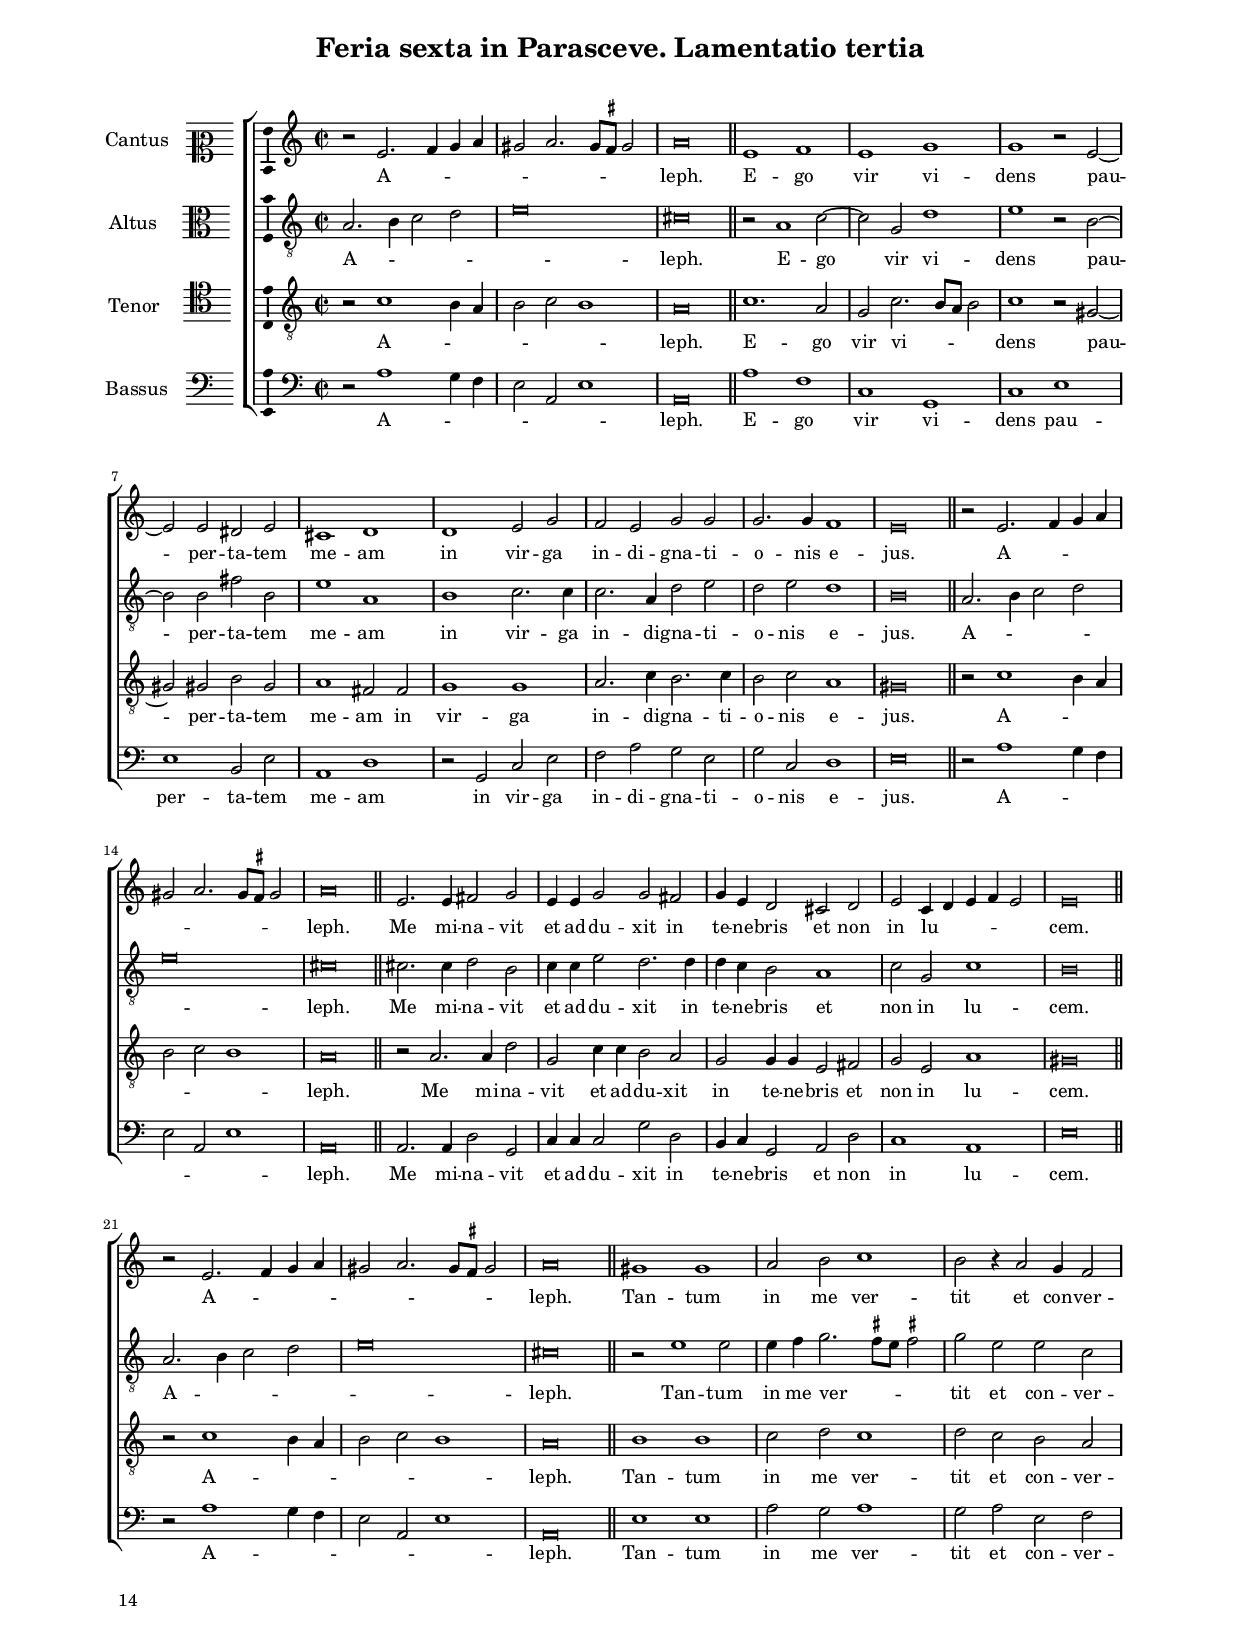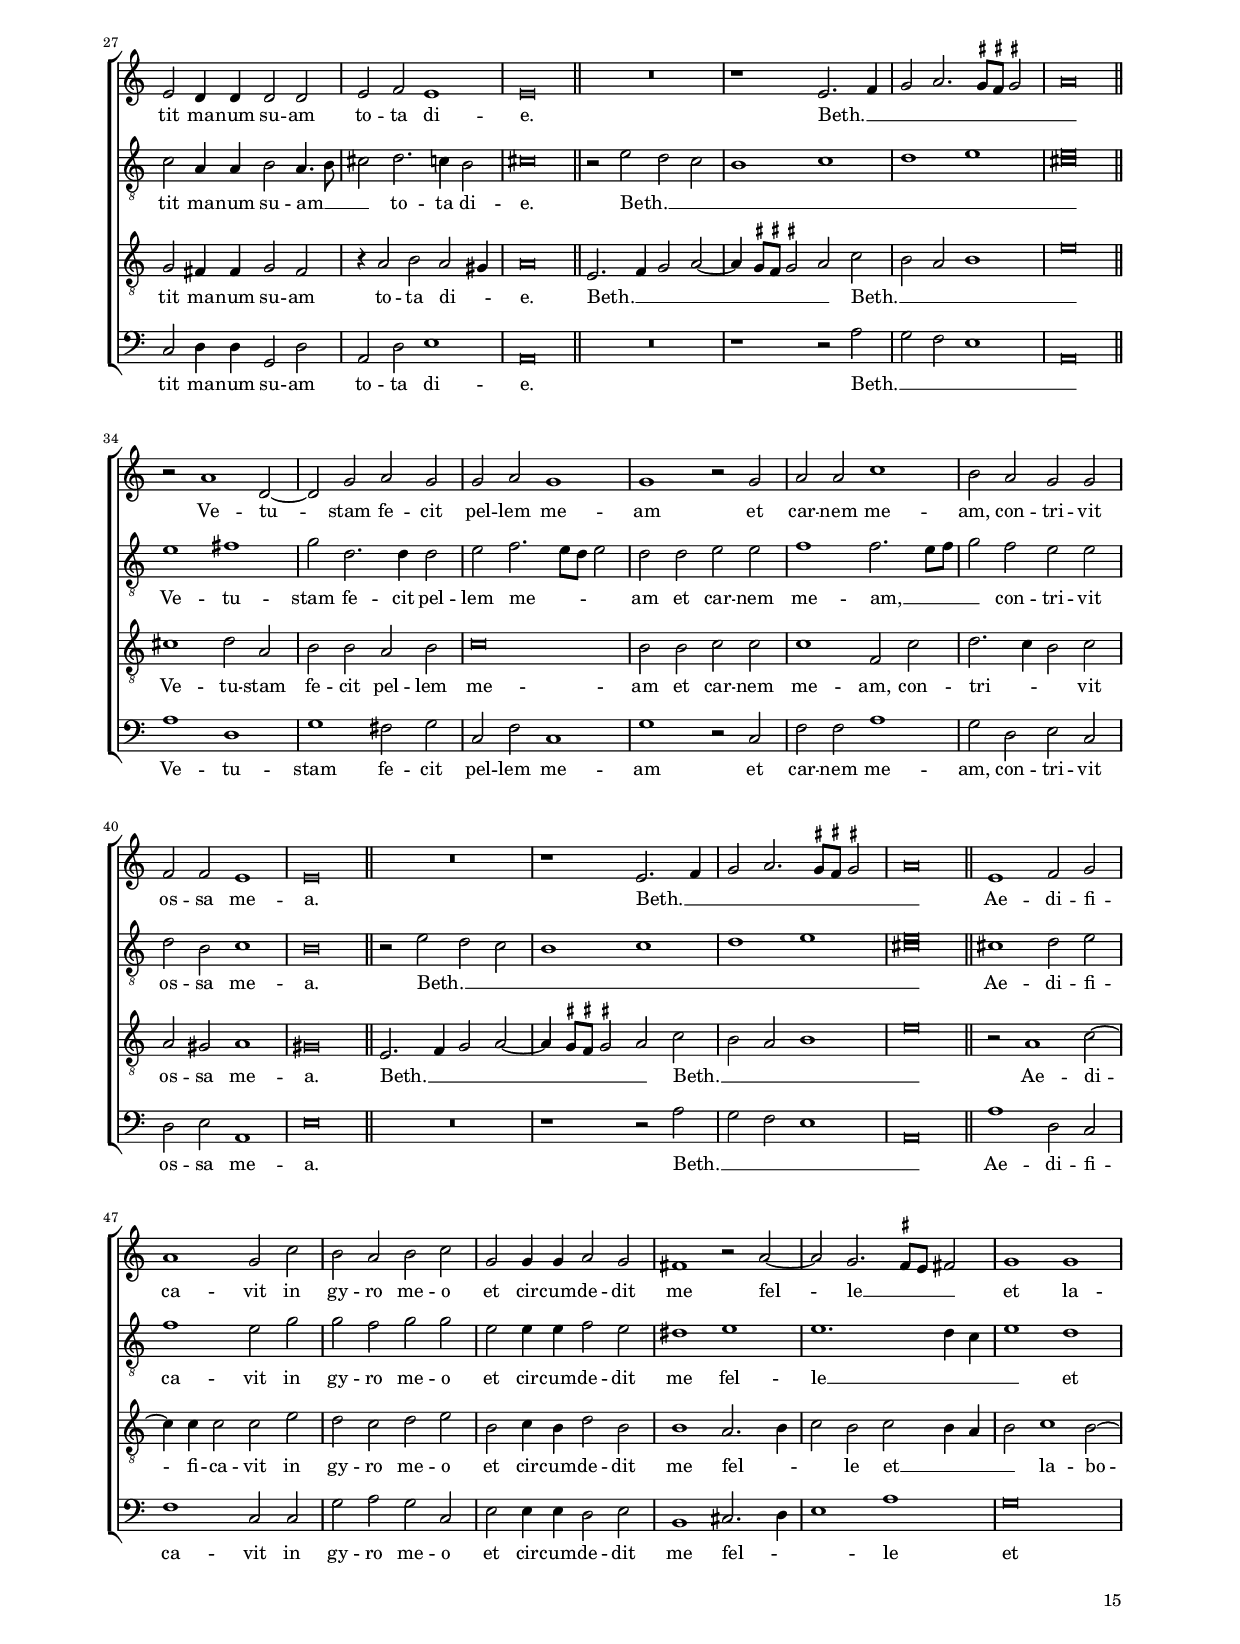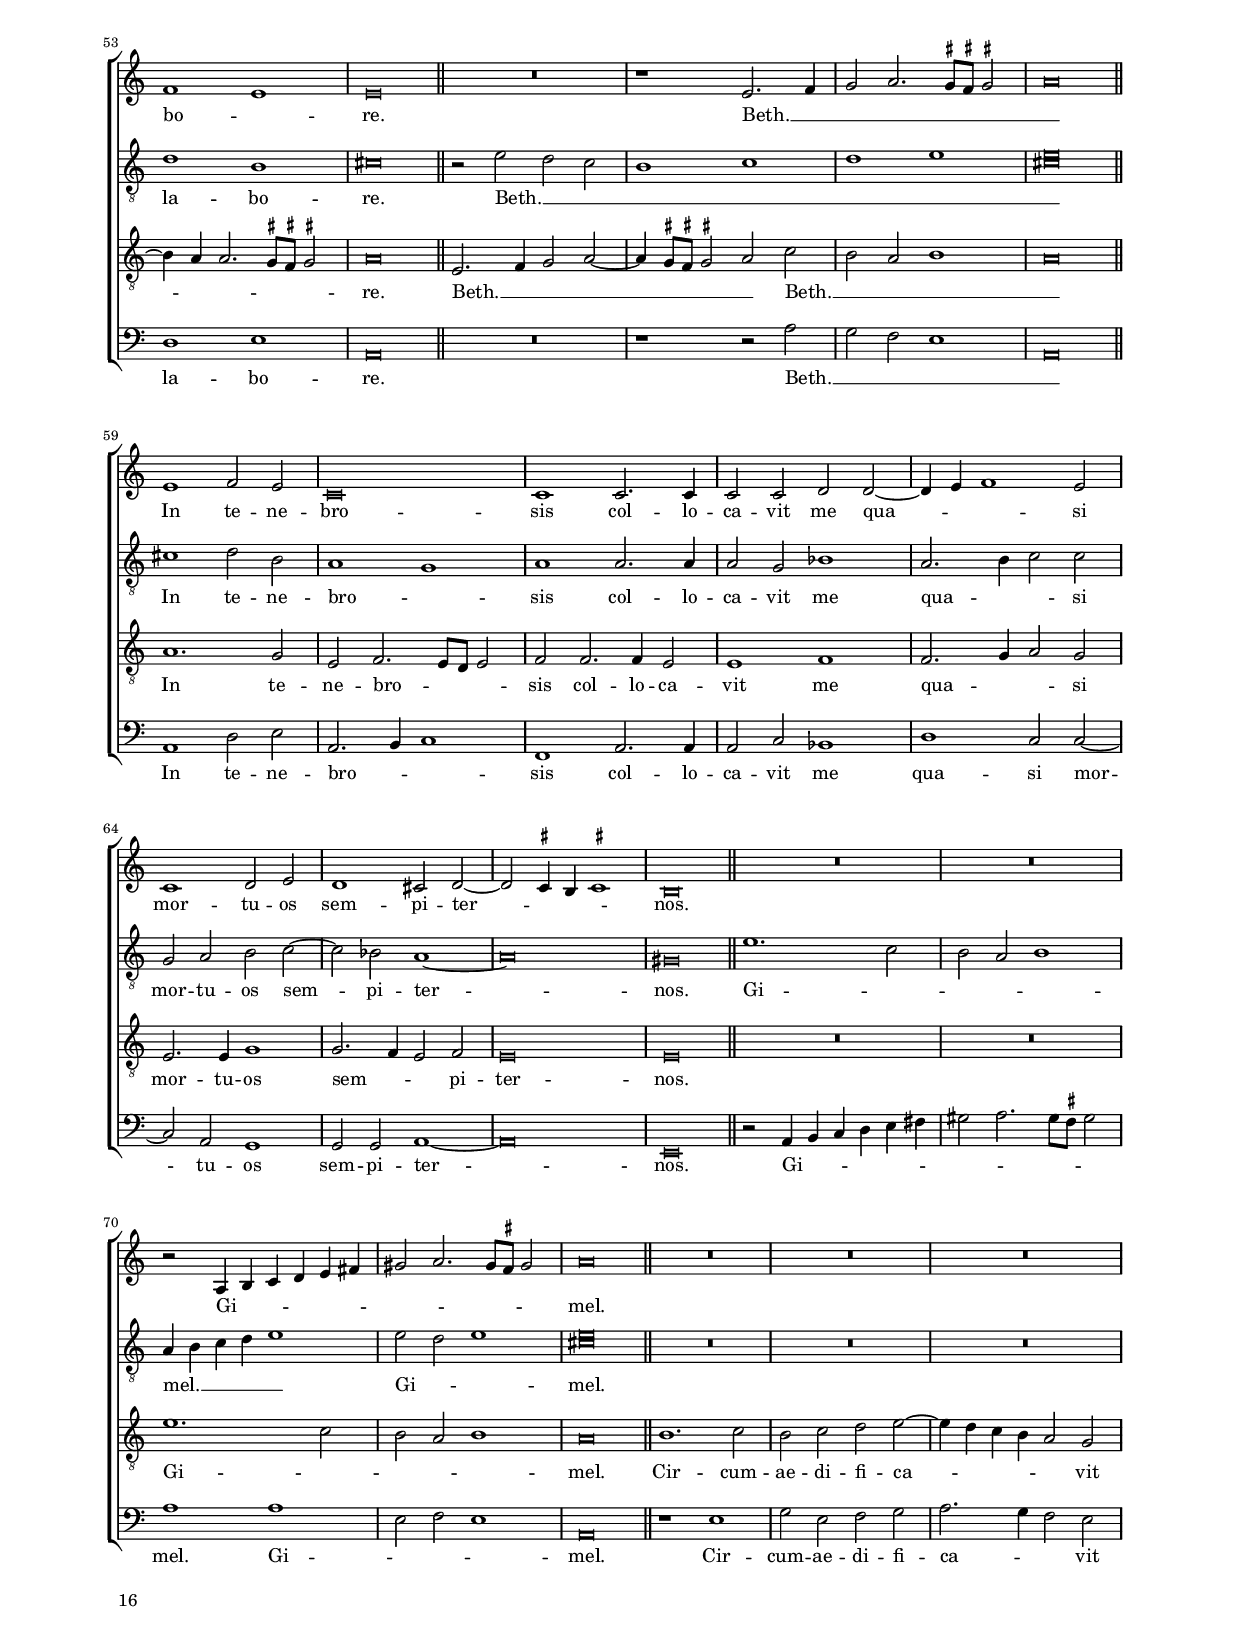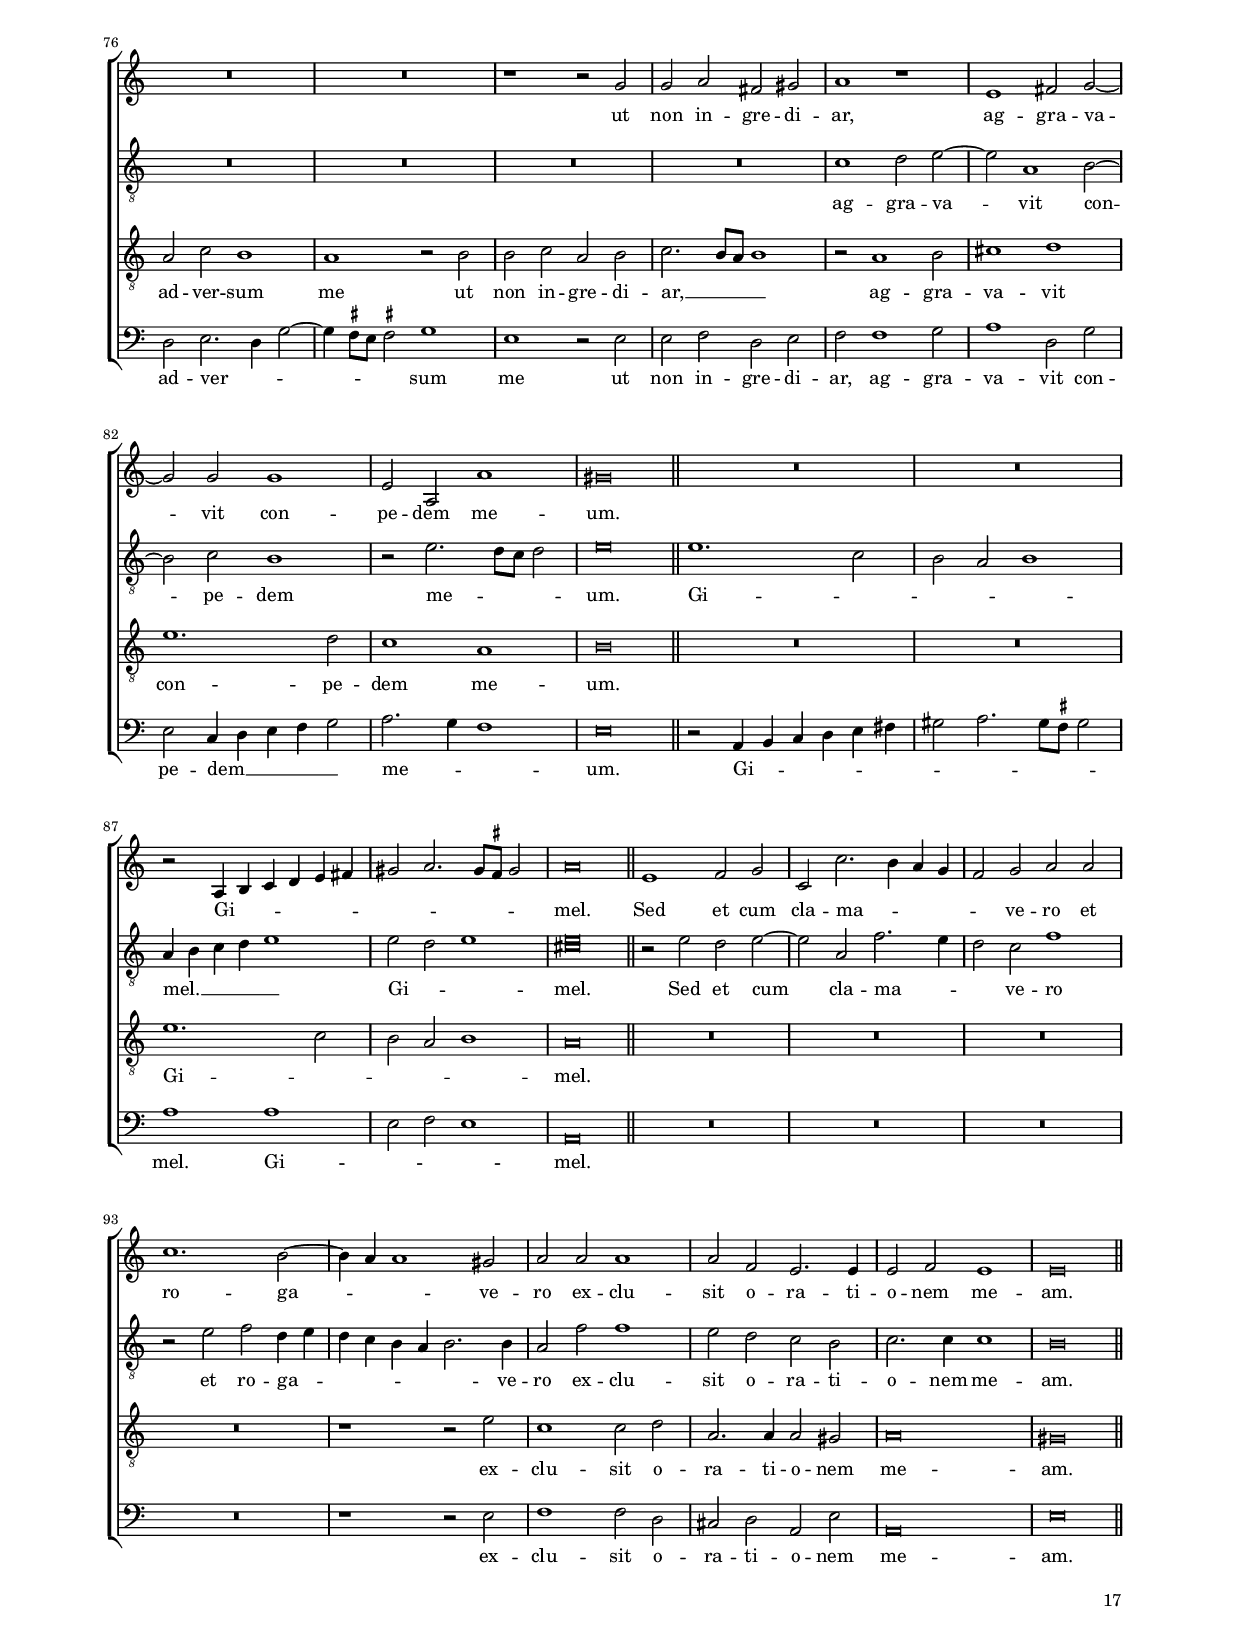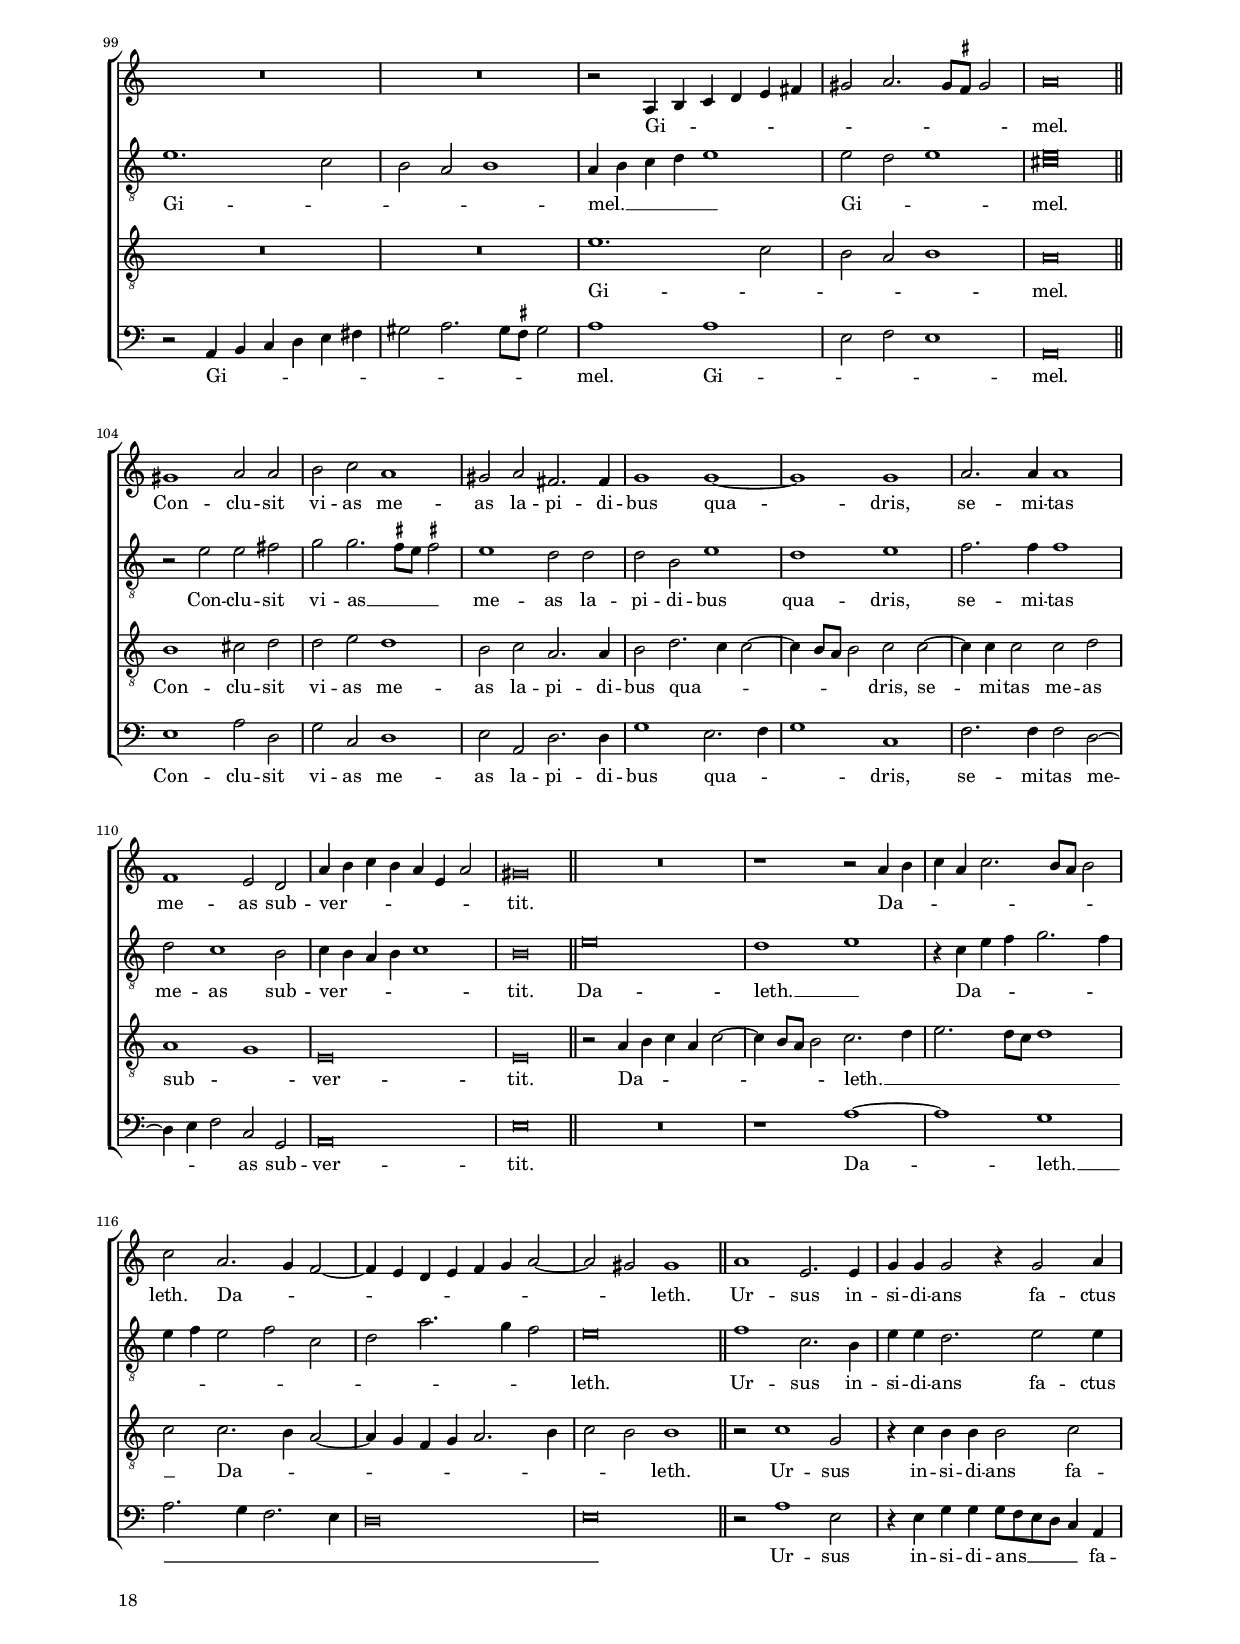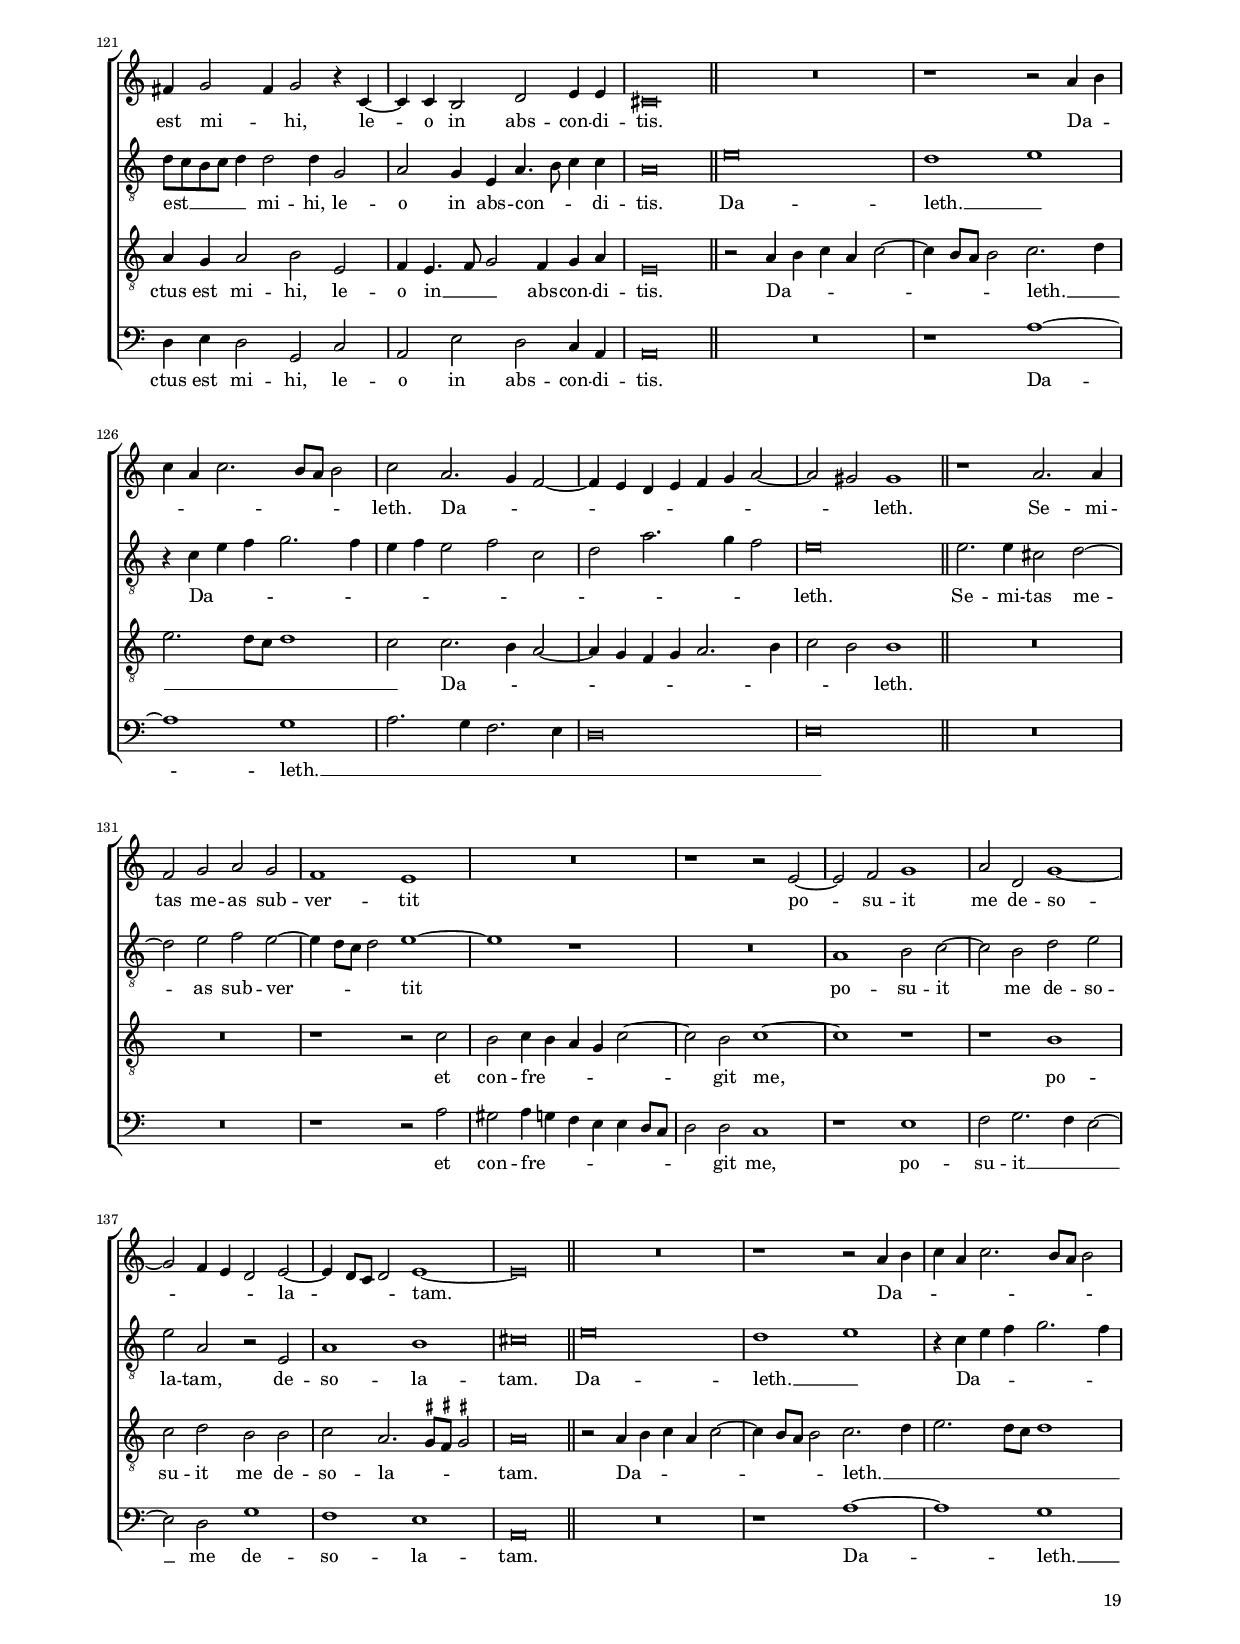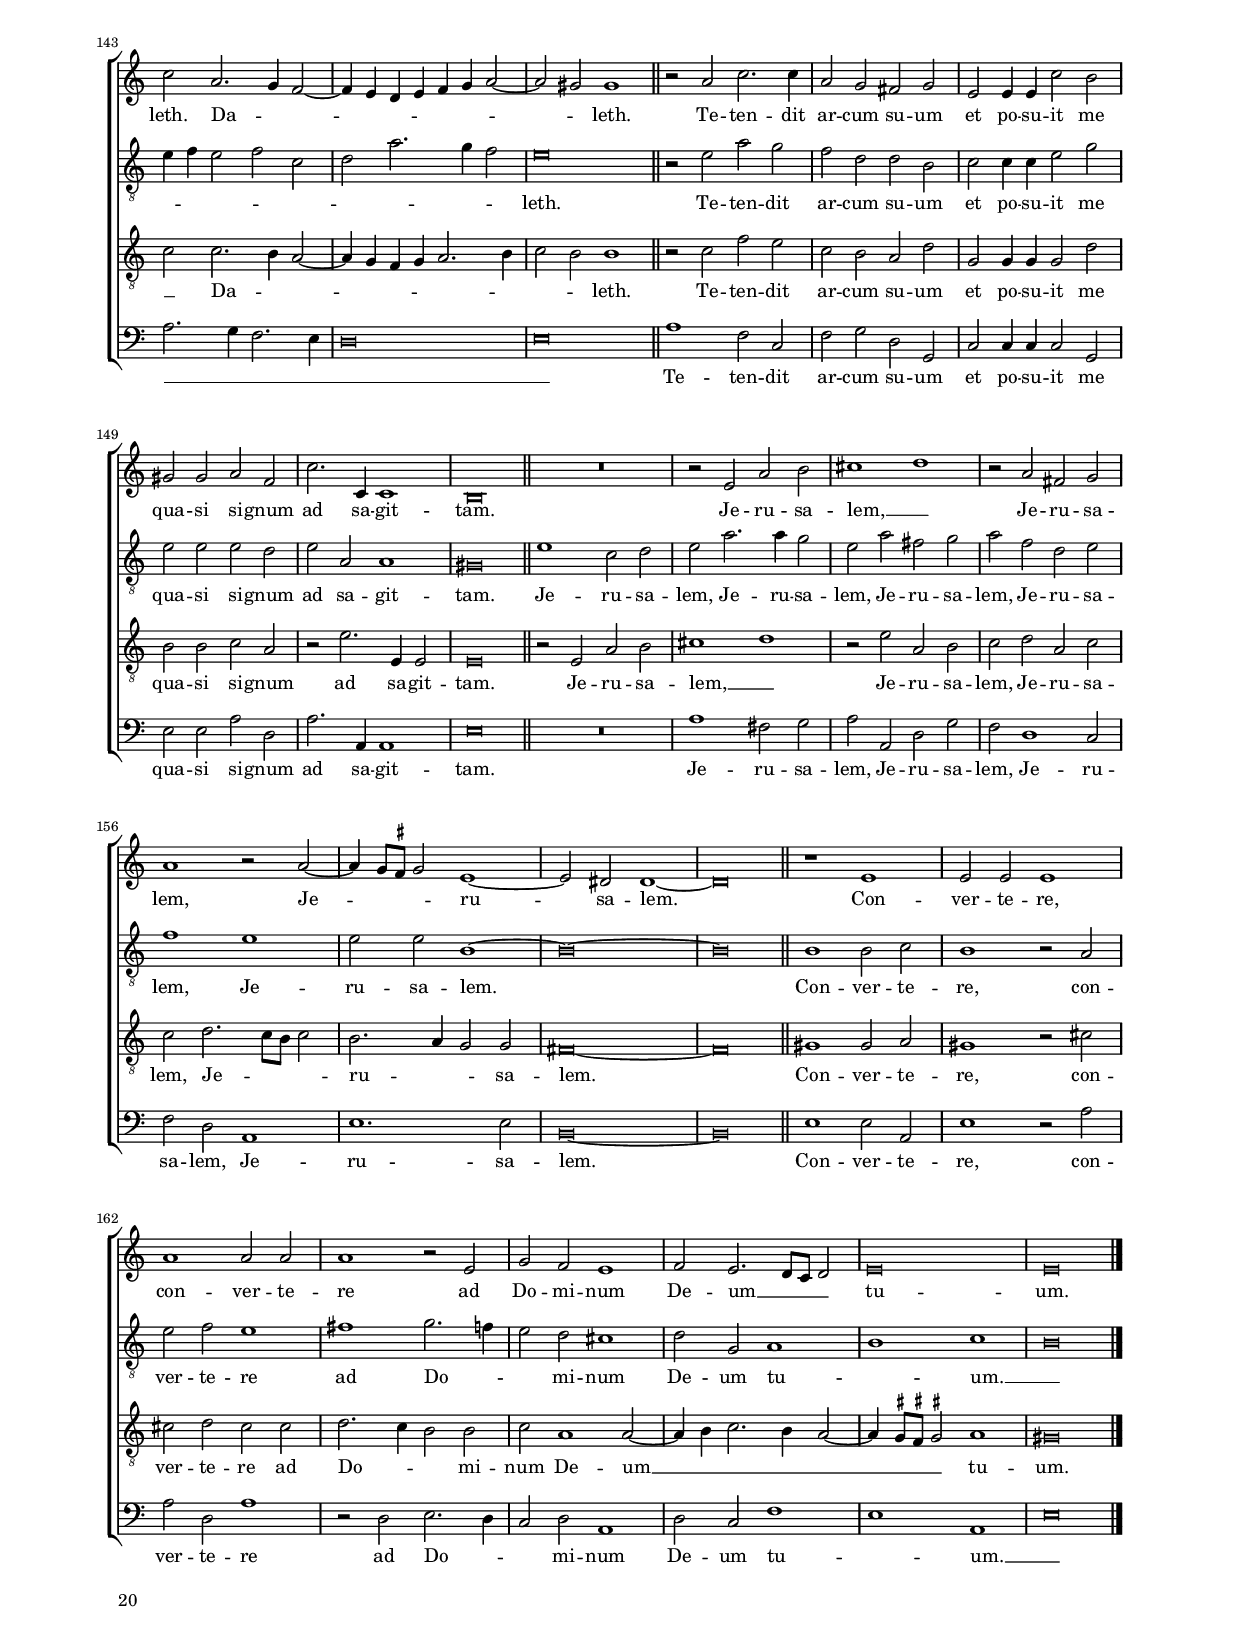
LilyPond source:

\header
{
  title=\markup { \column { "Feria sexta in Parasceve. Lamentatio tertia" \transparent "x" } }
  composer=""
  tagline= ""
}

\version "2.24.0"
\include "deutsch.ly"
#(set-global-staff-size 15)
% #(set-default-paper-size "letter")
#(ly:set-option 'point-and-click #f)

	
global = {
	\key c \major
	\time 2/2 \set Score.measureLength = #(ly:make-moment 2/1)
	}

	ficta = { \once \set suggestAccidentals = ##t }
	
	forget = #(define-music-function (music) (ly:music?) #{
		\accidentalStyle forget
		$music
		\accidentalStyle default
		#})
	

\paper
	{
	top-margin = 1.8 \cm
	bottom-margin = 1.2 \cm
	left-margin = 2 \cm
	right-margin = 2 \cm
	ragged-bottom = ##f
	ragged-last-bottom = ##t
	print-page-number = ##f
	score-system-spacing = #'((basic-distance . 17) (minimum-distance . 13) (padding . 5) (strechability . 150))
	system-system-spacing = #'((basic-distance . 17) (minimum-distance . 13) (padding . 5) (strechability . 150))
	oddFooterMarkup=\markup   \fill-line { "" \fromproperty #'page:page-number-string }
	evenFooterMarkup=\markup  \fill-line { \fromproperty #'page:page-number-string "" }
	last-bottom-spacing = #'((basic-distance . 11) (minimum-distance . 8) (padding . 4))
	scoreTitleMarkup = \markup { \fill-line  { \null \fontsize #3 \bold \fromproperty #'header:piece \fromproperty #'header:opus } }
	systems-per-page = 4
%	min-systems-per-page = 3
%	oddHeaderMarkup = \markup { \fill-line { \null \null \column \right-align { \fontsize #1 \fromproperty #'page:page-number-string \null } } }
%	evenHeaderMarkup = \markup { \column \right-align { \fontsize #1 \fromproperty #'page:page-number-string \null } }
	first-page-number = 14
	}


incipitcantus = \markup { \score {
	{
	\set Staff.instrumentName = \markup { \fontsize #1 "Cantus" }
	\key c \major
	\clef mezzosoprano
	s4 \bar ""
	}
	\layout  {
	raggedright = ##t
	indent = 1.6 \cm
	line-width = 2.4\cm
	\context { \Staff \remove Time_signature_engraver }
	\override Staff.Clef.Y-extent = #'(0 . 0)
	}} \hspace #1 }
	
      
incipitaltus = \markup { \score {
	{
	\set Staff.instrumentName = \markup { \fontsize #1 "Altus" }
	\key c \major
	\clef alto
	s4 \bar ""
	}
	\layout  {
	raggedright = ##t
	indent = 1.6 \cm
	line-width = 2.4\cm
	\context { \Staff \remove Time_signature_engraver }
	\override Staff.Clef.Y-extent = #'(0 . 0)
	}} \hspace #1 }


incipittenor = \markup { \score {
	{
	\set Staff.instrumentName = \markup { \fontsize #1 "Tenor" }
	\key c \major
	\clef tenor
	s4 \bar ""
	}
	\layout  {
	raggedright = ##t
	indent = 1.6 \cm
	line-width = 2.4\cm
	\context { \Staff \remove Time_signature_engraver }
	\override Staff.Clef.Y-extent = #'(0 . 0)
	}} \hspace #1 }


incipitbassus = \markup { \score {
	{
	\set Staff.instrumentName = \markup { \fontsize #1 "Bassus" }
	\key c \major
	\clef bass
	s4 \bar ""
	}
	\layout  {
	raggedright = ##t
	indent = 1.6 \cm
	line-width = 2.4\cm
	\context { \Staff \remove Time_signature_engraver }
	\override Staff.Clef.Y-extent = #'(0 . 0)
	}} \hspace #1 }


cantus =  \relative c''
	{
% Aleph
	r2 e,2. f4 g a
	gis2 a2. gis8 \ficta fis gis2
	a\breve | \bar "||"
% Ego vir videns
	e1 f
%5
	e1 g |
	g1 r2 e~
	e2 e dis e
	cis1 d
	d1 e2 g
%10
	f2 e g g |
	g2. g4 f1
	e\breve | \bar "||"
% Aleph
	r2 e2. f4 g a
	gis2 a2. gis8 \ficta fis gis2
%15
	a\breve | \bar "||"
% Me minavit et adduxit
	e2. e4 fis2 g
	e4 e g2 g fis
	g4 e d2 cis d
	e2 c4 d e f e2
%20
	e\breve | \bar "||"
% Aleph
	r2 e2. f4 g a
	gis2 a2. gis8 \ficta fis gis2
	a\breve | \bar "||"
% Tantum in me vertit
    gis1 gis
%25
    a2 h c1
	h2 r4 a2 g4 f2
	e2 d4 d d2 d
	e2 f e1
	e\breve | \bar "||"
%30
% Beth
	R\breve
	r1 e2. f4
	g2 a2. \ficta gis8 \ficta fis \ficta gis!2
    a\breve | \bar "||" \break
% Vetustam fecit pellem meam
    r2 a1 d,2~
%35
	d2 g a g |
	g2 a g1
	g1 r2 g
	a2 a c1
	h2 a g g
%40
	f2 f e1 |
	e\breve | \bar "||"
% Beth
	R\breve
	r1 e2. f4
	g2 a2. \ficta gis8 \ficta fis \ficta gis!2
%45
	a\breve | \bar "||"
% Aedificavit in gyro meo
	e1 f2 g
	a1 g2 c
	h2 a h c
	g2 g4 g a2 g
%50
	fis1 r2 a~ |
	a2 g2. \ficta fis8 e fis!2
	g1 g
	f1 e
	e\breve | \bar "||"
%55
% Beth.
    R\breve
	r1 e2. f4
	g2 a2. \ficta gis8 \ficta fis \ficta gis!2
	a\breve | \bar "||"
% In tenebrosis collocavit
	e1 f2 e
%60
	c\breve |
	c1 c2. c4
	c2 c d d~
	d4 e f1 e2
	c1 d2 e
%65
	d1 cis2 d~ |
	d2 \ficta cis4 h \ficta cis!1
	h\breve | \bar "||"
% Gimel
	R\breve
	R\breve
%70
	r2 a4 h c d e fis |
	gis2 a2. gis8 \ficta fis gis2
	a\breve | \bar "||"
% Circumaedificavit
	R\breve
	R\breve
%75
	R\breve |
	R\breve
	R\breve
	r1 r2 g
	g2 a fis gis
%80
	a1 r |
	e1 fis2 g~
	g2 g g1
	e2 a, a'1
	gis\breve | \bar "||"
%85
% Gimel
	R\breve
	R\breve
	r2 a,4 h c d e fis
	gis2 a2. gis8 \ficta fis gis2
	a\breve | \bar "||"
%90
% Sed et cum clamavero
	e1 f2 g
	c,2 c'2. h4 a g |
	f2 g a a
	c1. h2~
	h4 a a1 gis2
%95
	a2 a a1
	a2 f e2. e4 |
	e2 f e1
	e\breve | \bar "||" \break
% Gimel
    R\breve
%100
	R\breve |
	r2 a,4 h c d e fis
	gis2 a2. gis8 \ficta fis gis2
	a\breve | \bar "||" \break
% Conclusit vias meas
    gis1 a2 a
%105
	h2 c a1 |
	gis2 a fis2. fis4
	g1 g~
	g1 g
	a2. a4 a1
%110
	f1 e2 d |
	a'4 h c h a e a2
	gis\breve | \bar "||"
% Daleth
	R\breve
	r1 r2 a4 h
%115
	c4 a c2. h8 a h2 |
	c2 a2. g4 f2~
	f4 e d e f g a2~
	a2 gis gis1 | \bar "||"
% Ursus insidians
	a1 e2. e4
%120
	g4 g g2 r4 g2 a4 |
	fis4 g2 fis4 g2 r4 c,~
	c4 c h2 d e4 e
	cis\breve | \bar "||"
% Daleth
	R\breve
%125
	r1 r2 a'4 h |
	c4 a c2. h8 a h2
	c2 a2. g4 f2~
	f4 e d e f g a2~
	a2 gis gis1 | \bar "||"
%130
% Semitas meas subvertit
	r1 a2. a4
	f2 g a g
	f1 e
	R\breve
	r1 r2 e~
%135
	e2 f g1 |
	a2 d, g1~
	g2 f4 e d2 e~
	e4 d8 c d2 e1~
	e\breve | \bar "||"
%140
% Daleth
	R\breve
	r1 r2 a4 h
	c4 a c2. h8 a h2
	c2 a2. g4 f2~
	f4 e d e f g a2~
%145
	a2 gis gis1 | \bar "||"
% Tetendit arcum suum
	r2 a c2. c4
	a2 g fis g
	e2 e4 e c'2 h
	gis2 gis a f
%150
	c'2. c,4 c1 |
	h\breve | \bar "||"
% Jerusalem, Jerusalem
	R\breve
	r2 e a h
	cis1 d
%155
	r2 a fis g |
	a1 r2 a~
	a4 g8 \ficta fis g2 e1~
	e2 dis dis1~
	dis\breve | \bar "||"
%160
% Convertere
	r1 e |
	e2 e e1 |
	a1 a2 a
	a1 r2 e
	g2 f e1
%165
	f2 e2. d8 c d2
	e\breve |
	e\breve | \bar "|."
	}


altus =  \relative c'
	{
% Aleph
	a2. h4 c2 d
	e\breve
	cis\breve |
% Ego vir videns
	r2 a1 c2~
%5
	c2 g d'1 |
	e1 r2 h~
	h2 h fis' h,
	e1 a,
	h1 c2. c4
%10
	c2. a4 d2 e |
	d2 e d1
	h\breve |
% Aleph
	a2. h4 c2 d
	e\breve
%15
	cis\breve |
% Me minavit et adduxit
	cis2. cis4 d2 h
	c4 c e2 d2. d4
	d4 c h2 a1
	c2 g c1
%20
	h\breve |
% Aleph
	a2. h4 c2 d
	e\breve
	cis\breve |
% Tantum in me vertit
    r2 e1 e2
%25
	e4 f g2. \ficta fis8 e \ficta fis!2 |
	g2 e e c
	c2 a4 a h2 a4. h8
	cis2 d2. c4 h2
	cis\breve |
%30
% Beth
	r2 e d c
	h1 c
	d1 e
	<< e\breve cis\breve >> |
% Vetusam fecit pellem meam
	e1 fis
%35
	g2 d2. d4 d2 |
	e2 f2. e8 d e2
	d2 d e e
	f1 f2. e8 f
	g2 f e e
%40
	d2 h c1 |
	h\breve |
% Beth
	r2 e d c
	h1 c
	d1 e
%45
	<< e\breve cis\breve >> |
% Aedificavit in gyro meo
	cis1 d2 e
	f1 e2 g
	g2 f g g
	e2 e4 e f2 e
%50
	dis1 e |
	e1. d4 c
	e1 d
	d1 h
	cis\breve |
%55
% Beth
	r2 e d c
	h1 c
	d1 e
	<< e\breve cis\breve >> |
% In tenebrosis
	cis1 d2 h
%60
	a1 g |
	a1 a2. a4
	a2 g b1
	a2. h4 c2 c
	g2 a h c~
%65
	c2 b a1~ |
	a\breve
	gis\breve |
% Gimel
	e'1. c2
	h2 a h1
%70
	a4 h c d e1 |
	e2 d e1
	<< e\breve cis\breve >> |
% Circumaedificavit
	R\breve
	R\breve
%75
	R\breve |
	R\breve
	R\breve
	R\breve
	R\breve
%80
	c1 d2 e~ |
	e2 a,1 h2~
	h2 c h1
	r2 e2. d8 c d2
	e\breve |
%85
% Gimel
	e1. c2
	h2 a h1
	a4 h c d e1
	e2 d e1
	<< e\breve cis\breve >> |
%90
% Sed et cum clamavero
	r2 e d2 e~
	e2 a, f'2. e4
	d2 c f1 
	r2 e f d4 e
	d4 c h a h2. h4
%95
	a2 f' f1 |
	e2 d c h
	c2. c4 c1
	h\breve |
% Gimel
	e1. c2
%100
	h2 a h1 |
	a4 h c d e1
	e2 d e1
	<< e\breve cis\breve >> |
% Conclusit vias meas
	r2 e e fis
%105
	g2 g2. \ficta fis8 e \ficta fis!2 |
	e1 d2 d
	d2 h e1
	d1 e
	f2. f4 f1
%110
	d2 c1 h2 |
	c4 h a h c1
	h\breve |
% Daleth
	e\breve
	d1 e
%115
	r4 c e f g2. f4 |
	e4 f e2 f c
	d2 a'2. g4 f2
	e\breve |
% Ursus insidians
	f1 c2. h4
%120
	e4 e d2. e2 e4 |
	d8 c h c d4 d2 d4 g,2
	a2 g4 e a4. h8 c4 c
	a\breve |
% Daleth
	e'\breve
%125
	d1 e |
	r4 c e f g2. f4
	e4 f e2 f c
	d2 a'2. g4 f2
	e\breve |
%130
	e2. e4 cis2 d~ |
	d2 e f e~
	e4 d8 c d2 e1~
	e1 r
	R\breve
%135
	a,1 h2 c~ |
	c2 h d e
	e2 a, r e
	a1 h
	cis\breve |
%140
% Daleth
	e\breve
	d1 e
	r4 c e f g2. f4
	e4 f e2 f c
	d2 a'2. g4 f2
%145
	e\breve |
% Tetendit arcum suum
	r2 e a g
	f2 d d h
	c2 c4 c e2 g
	e2 e e d
%150
	e2 a, a1 |
	gis\breve |
% Jerusalem, Jerusalem
	e'1 c2 d
	e2 a2. a4 g2
	e2 a fis g
%155
	a2 f d e |
	f1 e
	e2 e h1~
	h\breve~
	h\breve |
%160
% Convertere
	h1 h2 c
	h1 r2 a |
	e'2 f e1
	fis1 g2. f4
	e2 d cis1
%165
	d2 g, a1
	h1 c |
	h\breve |
	}


tenor =  \relative c'
	{
% Aleph.
	r2 c1 h4 a
	h2 c h1
	a\breve |
% Ego vir videns
	c1. a2
%5
	g2 c2. h8 a h2 |
	c1 r2 gis~
	gis2 gis h gis
	a1 fis2 fis
	g1 g
%10
	a2. c4 h2. c4 |
	h2 c a1
	gis\breve |
% Aleph
	r2 c1 h4 a
	h2 c h1
%15
	a\breve |
% Me minavit et adduxit
	r2 a2. a4 d2
	g,2 c4 c h2 a
	g2 g4 g e2 fis
	g2 e a1
%20
	gis\breve |
% Aleph
	r2 c1 h4 a
	h2 c h1
	a\breve |
% Tantum in me vertit
	h1 h
%25
	c2 d c1 |
	d2 c h a
	g2 fis4 fis g2 fis
	r4 a2 h a gis4
	a\breve |
%30
% Beth
	e2. f4 g2 a~ |
	a4 \ficta gis8 \ficta fis \ficta gis!2 a c
	h2 a h1
	e\breve |
% Vetustam fecit pellem
	cis1 d2 a
%35
	h2 h a h |
	c\breve
	h2 h c c
	c1 f,2 c'
	d2. c4 h2 c
%40
	a2 gis a1 |
	gis\breve |
% Beth
	e2. f4 g2 a~
	a4 \ficta gis8 \ficta fis \ficta gis!2 a c
	h2 a h1
%45
	e\breve |
% Aedificavit in gyro meo
	r2 a,1 c2~
	c4 c c2 c e
	d2 c d e
	h2 c4 h d2 h
%50
	h1 a2. h4 |
	c2 h c h4 a
	h2 c1 h2~
	h4 a a2. \ficta gis8 \ficta fis \ficta gis!2
	a\breve |
%55
% Beth
	e2. f4 g2 a~
	a4 \ficta gis8 \ficta fis \ficta gis!2 a2 c
	h2 a h1
	a\breve |
% In tenebrosis
	a1. g2
%60
	e2 f2. e8 d e2 |
	f2 f2. f4 e2
	e1 f
	f2. g4 a2 g
	e2. e4 g1
%65
	g2. f4 e2 f |
	e\breve
	e\breve |
% Gimel
	R\breve
	R\breve
%70
	e'1. c2 |
	h2 a h1
	a\breve |
% Circumaedificavit
	h1. c2
	h2 c d e~
%75
	e4 d c h a2 g |
	a2 c h1
	a1 r2 h
	h2 c a h
	c2. h8 a h1
%80
	r2 a1 h2 |
	cis1 d
	e1. d2
	c1 a
	h\breve |
%85
% Gimel
	R\breve
	R\breve
	e1. c2
	h2 a h1
	a\breve |
%90
% Sed et cum clamavero
	R\breve
	R\breve
	R\breve
	R\breve
	r1 r2 e'
%95
	c1 c2 d |
	a2. a4 a2 gis
	a\breve
	gis\breve |
% Gimel
	R\breve
%100
	R\breve |
	e'1. c2
	h2 a h1
	a\breve |
% Conclusit vias meas
	h1 cis2 d
%105
	d2 e d1 |
	h2 c a2. a4
	h2 d2. c4 c2~
	c4 h8 a h2 c c~
	c4 c c2 c d
%110
	a1 g |
	e\breve
	e\breve |
% Daleth
	r2 a4 h c a c2~
	c4 h8 a h2 c2. d4
%115
	e2. d8 c d1 |
	c2 c2. h4 a2~
	a4 g f g a2. h4
	c2 h h1 |
% Ursus insidians
	r2 c1 g2
%120
	r4 c h h h2 c |
	a4 g a2 h e,
	f4 e4. f8 g2 f4 g a
	e\breve |
% Daleth
	r2 a4 h c a c2~
%125
	c4 h8 a h2 c2. d4 |
	e2. d8 c d1
	c2 c2. h4 a2~
	a4 g f g a2. h4
	c2 h h1 |
%130
% Semitas meas subvertit
	R\breve
	R\breve
	r1 r2 c
	h2 c4 h a g c2~
	c2 h c1~
%135
	c1 r |
	r1 h
	c2 d h h
	c2 a2. \ficta gis8 \ficta fis \ficta gis!2
	a\breve |
%140
% Daleth
	r2 a4 h c a c2~ |
	c4 h8 a h2 c2. d4
	e2. d8 c d1
	c2 c2. h4 a2~
	a4 g f g a2. h4	
%145
	c2 h h1 |
% Tetendit arcum suum
	r2 c f e
	c2 h a d
	g,2 g4 g g2 d'
	h2 h c a
%150
	r2 e'2. e,4 e2 |
	e\breve |
% Jerusalem, Jerusalem
	r2 e a h
	cis1 d
	r2 e a, h
%155
	c2 d a c |
	c2 d2. c8 h c2
	h2. a4 g2 g
	fis\breve~
	fis\breve |
%160
% Convertere
	gis1 gis2 a |    |
	gis1 r2 cis |
	cis2 d cis cis
	d2. c4 h2 h
	c2 a1 a2~
%165
	a4 h c2. h4 a2~ |
	a4 \ficta gis8 \ficta fis \ficta gis!2 a1 |
	gis\breve |
	}


bassus  =  \relative c
	{
% Aleph
	r2 a'1 g4 f
	e2 a, e'1
	a,\breve ||
% Ego vir videns
	a'1 f
%5
	c1 g |
	c1 e
	e1 h2 e
	a,1 d
	r2 g, c e
%10
	f2 a g e |
	g2 c, d1
	e\breve |
% Aleph
	r2 a1 g4 f
	e2 a, e'1
%15
	a,\breve |
% Me minavit et adduxit
	a2. a4 d2 g,
	c4 c c2 g' d
	h4 c g2 a d
	c1 a
%20
	e'\breve | \break
% Aleph.
	r2 a1 g4 f
	e2 a, e'1
	a,\breve |
% Tantum in me vertit
	e'1 e
%25
	a2 g a1 |
	g2 a e f
	c2 d4 d g,2 d'
	a2 d e1
	a,\breve |
%30
% Beth
	R\breve
	r1 r2 a'
	g2 f e1
	a,\breve |
% Vetustam fecit pellem meam
	a'1 d,
%35
	g1 fis2 g |
	c,2 f c1
	g'1 r2 c,
	f2 f a1
	g2 d e c
%40
	d2 e a,1 | 
	e'\breve |
% Beth
	R\breve
	r1 r2 a
	g2 f e1
%45
	a,\breve |
% Aedificavit in gyro meo
	a'1 d,2 c
	f1 c2 c
	g'2 a g c,
	e2 e4 e d2 e
%50
	h1 cis2. d4 |
	e1 a
	g\breve
	d1 e
	a,\breve |
%55
% Beth
	R\breve
	r1 r2 a'
	g2 f e1
	a,\breve | \break
% In tenebrosis
	a1 d2 e
%60
	a,2. h4 c1 |
	f,1 a2. a4
	a2 c b1
	d1 c2 c~
	c2 a g1
%65
	g2 g a1~ |
	a\breve
	e\breve |
% Gimel
	r2 a4 h c d e fis
	gis2 a2. gis8 \ficta fis gis2
%70
	a1 a |
	e2 f e1
	a,\breve |
% Circumaedificavit
	r1 e'
	g2 e f g
%75
	a2. g4 f2 e |
	d2 e2. d4 g2~
	g4 \ficta fis8 e \ficta fis!2 g1
	e1 r2 e
	e2 f d e
%80
	f2 f1 g2 |
	a1 d,2 g
	e2 c4 d e f g2
	a2. g4 f1
	e\breve |
%85
% Gimel
	r2 a,4 h c d e fis 
	gis2 a2. gis8 \ficta fis gis2
	a1 a
	e2 f e1
	a,\breve |
%90
	R\breve
	R\breve
	R\breve
	R\breve
	r1 r2 e'
%95
	f1 f2 d |
	cis2 d a e'
	a,\breve
	e'\breve |
% Gimel
	r2 a,4 h c d e fis
%100
	gis2 a2. gis8 \ficta fis gis2 |
	a1 a
	e2 f e1
	a,\breve |
% Conclusit vias meas
	e'1 a2 d,
%105
	g2 c, d1 |
	e2 a, d2. d4
	g1 e2. f4
	g1 c,
	f2. f4 f2 d~
%110
	d4 e f2 c g |
	a\breve
	e'\breve |
% Daleth
	R\breve
	r1 a~
%115
	a1 g |
	a2. g4 f2. e4
	d\breve
	e\breve |
% Ursus insidians
	r2 a1 e2
%120
	r4 e g g g8 f e d c4 a |
	d4 e d2 g, c
	a2 e' d c4 a
	a\breve |
% Daleth
	R\breve
%125
	r1 a'~ |
	a1 g
	a2. g4 f2. e4
	d\breve
	e\breve |
%130
% Semitas meas subvertit
	R\breve
	R\breve
	r1 r2 a
	gis2 a4 g f4 e e d8 c
	d2 d c1
%135
	r1 e |
	f2 g2. f4 e2~
	e2 d2 g1
	f1 e
	a,\breve |
%140
% Daleth
	R\breve
	r1 a'~
	a1 g
	a2. g4 f2. e4
	d\breve
%145
	e\breve |
% Tetendit arcum suum
	a1 f2 c
	f2 g d g,
	c2 c4 c c2 g
	e'2 e a d,
%150
	a'2. a,4 a1 |
	e'\breve |
% Jerusalem, Jerusalem
	R\breve
	a1 fis2 g
	a2 a, d g
%155
	f2 d1 c2 |
	f2 d a1
	e'1. e2
	h\breve~
	h\breve |
%160
% Convertere
	e1 e2 a,
	e'1 r2 a |
	a2 d, a'1
	r2 d, e2. d4
	c2 d a1
%165
	d2 c f1 |
	e1 a, |
	e'\breve |
	}

	
lyricscantus = \lyricmode {
    A -- _ _ _ _ _ _ _ _ leph.
    E -- go vir vi -- dens pau -- per -- ta -- tem me -- am in vir -- ga in -- di -- gna -- ti -- o -- nis e -- jus.    
    A -- _ _ _ _ _ _ _ _ leph.
    Me mi -- na -- vit et ad -- du -- xit in te -- ne -- bris et non in lu -- _ _ _ _ cem.
    A -- _ _ _ _ _ _ _ _ leph.
    Tan -- tum in me ver -- tit et con -- ver -- tit ma -- num su -- am to -- ta di -- e.
    Beth. __ _ _ _ _ _ _ _ 
    Ve -- tu -- stam fe -- cit pel -- lem me -- am
    et car --  nem me -- am, con -- tri -- vit os -- sa me -- a.
    Beth. __ _ _ _ _ _ _ _
    Ae -- di -- fi -- ca -- vit in gy -- ro me -- o 
    et cir -- cum -- de -- dit me fel -- le __ _ _ _ et la -- bo -- _ re.
    Beth. __ _ _ _ _ _ _ _ 
    In te -- ne -- bro -- sis col -- lo -- ca -- vit me
    qua -- _ _ si mor -- tu -- os sem -- pi -- ter -- _ _ _ nos.
    Gi -- _ _ _ _ _ _ _ _ _ _ mel.
    ut non in -- gre -- di -- ar,
    ag -- gra -- va -- vit con -- pe -- dem me -- um.
    Gi -- _ _ _ _ _ _ _ _ _ _ mel.
    Sed et cum cla -- ma -- _ _ _ _ ve -- ro et ro -- ga -- _ _ ve -- ro
    ex -- clu -- sit o -- ra -- ti -- o -- nem me -- am.
    Gi -- _ _ _ _ _ _ _ _ _ _ mel.
    Con -- clu -- sit vi -- as me -- as la -- pi -- di -- bus qua -- dris,
    se -- mi -- tas me -- as sub -- ver -- _ _ _ _ _ _ tit.
    Da -- _ _ _ _ _ _ _ leth. Da -- _ _ _ _ _ _ _ _ _ leth.
    Ur -- sus in -- si -- di -- ans fa -- ctus est mi -- _ hi,
    le -- o in abs -- con -- di -- tis.
    Da -- _ _ _ _ _ _ _ leth. Da -- _ _ _ _ _ _ _ _ _ leth.
    Se -- mi -- tas me -- as sub -- ver -- tit
    po -- su -- it me de -- so -- _ _ _ la -- _ _ _ tam.
    Da -- _ _ _ _ _ _ _ leth. Da -- _ _ _ _ _ _ _ _ _ leth.
    Te -- ten -- dit ar -- cum su -- um
    et po -- su -- it me qua -- si si -- gnum ad sa -- git -- tam.
    Je -- ru -- sa -- lem, __ _ Je -- ru -- sa -- lem, Je -- _ _ _ ru -- sa -- lem.
    Con -- ver -- te -- re,
    con -- ver -- te -- re ad Do -- mi -- num De -- um __ _ _ _ tu -- um.
	}
	
	
lyricsaltus = \lyricmode {
    A -- _ _ _ _ leph.
    E -- go vir vi -- dens pau -- per -- ta -- tem me -- am in vir -- ga in -- di -- gna -- ti -- o -- nis e -- jus.    
    A -- _ _ _ _ leph.
    Me mi -- na -- vit et ad -- du -- xit in te -- ne -- bris et non in lu -- cem.
    A -- _ _ _ _ leph.
    Tan -- tum in me ver -- _ _ _ tit et con -- ver -- tit ma -- num su -- am __ _ _ to -- ta di -- e.    
    Beth. __ _ _ _ _ _ _ _
    Ve -- tu -- stam fe -- cit pel -- lem me -- _ _ _ am
    et car --  nem me -- am, __ _ _ _ con -- tri -- vit os -- sa me -- a.
    Beth. __ _ _ _ _ _ _ _
    Ae -- di -- fi -- ca -- vit in gy -- ro me -- o 
    et cir -- cum -- de -- dit me fel -- le __ _ _ _ et la -- bo -- re.
    Beth. __ _ _ _ _ _ _ _
    In te -- ne -- bro -- _ sis col -- lo -- ca -- vit me
    qua -- _ _ si mor -- tu -- os sem -- pi -- ter -- nos.
    Gi -- _ _ _ _ mel. __ _ _ _ _ Gi -- _ _ mel.
    ag -- gra -- va -- vit con -- pe -- dem me -- _ _ _ um.
    Gi -- _ _ _ _ mel. __ _ _ _ _ Gi -- _ _ mel.
    Sed et cum cla -- ma -- _ _ ve -- ro et ro -- ga -- _ _ _ _ _ _ ve -- ro
    ex -- clu -- sit o -- ra -- ti -- o -- nem me -- am.
    Gi -- _ _ _ _ mel. __ _ _ _ _ Gi -- _ _ mel.
    Con -- clu -- sit vi -- as __ _ _ _ me -- as la -- pi -- di -- bus qua -- dris,
    se -- mi -- tas me -- as sub -- ver -- _ _ _ _ tit.
    Da -- leth. __ _ Da -- _ _ _ _ _ _ _ _ _ _ _ _ _ leth.
    Ur -- sus in -- si -- di -- ans fa -- ctus est __ _ _ _ _ mi -- hi,
    le -- o in abs -- con -- _ _ di -- tis.
    Da -- leth. __ _ Da -- _ _ _ _ _ _ _ _ _ _ _ _ _ leth.
    Se -- mi -- tas me -- as sub -- ver -- _ _ _ tit
    po -- su -- it me de -- so -- la -- tam,
    de -- so -- la -- tam.
    Da -- leth. __ _ Da -- _ _ _ _ _ _ _ _ _ _ _ _ _ leth.
    Te -- ten -- dit ar -- cum su -- um
    et po -- su -- it me qua -- si si -- gnum ad sa -- git -- tam.
    Je -- ru -- sa -- lem, Je -- ru -- sa -- lem, Je -- ru -- sa -- lem, Je -- ru -- sa -- lem, Je -- ru -- sa -- lem.
    Con -- ver -- te -- re,
    con -- ver -- te -- re ad Do -- _ _ mi -- num De -- um tu -- _ um. __ _
	}
	

lyricstenor = \lyricmode {
    A -- _ _ _ _ _ leph.
    E -- go vir vi -- _ _ _ dens pau -- per -- ta -- tem me -- am
    in vir -- ga in -- di -- gna -- ti -- o -- nis e -- jus.    
    A -- _ _ _ _ _ leph.
    Me mi -- na -- vit et ad -- du -- xit in te -- ne -- bris et non in lu -- cem.
    A -- _ _ _ _ _ leph.
    Tan -- tum in me ver -- tit et con -- ver -- tit ma -- num su -- am to -- ta di -- _ e.    
    Beth. __ _ _ _ _ _ _ _ Beth. __ _ _ _ _
    Ve -- tu -- stam fe -- cit pel -- lem me -- am
    et car --  nem me -- am, con -- tri -- _ _ vit os -- sa me -- a.
    Beth. __ _ _ _ _ _ _ _  Beth. __ _ _ _ _
    Ae -- di -- fi -- ca -- vit in gy -- ro me -- o 
    et cir -- cum -- de -- dit me fel -- _ _ le et __ _ _ _ la -- bo -- _ _ _ _ _ re.
    Beth. __ _ _ _ _ _ _ _ Beth. __ _ _ _ _
    In te -- ne -- bro -- _ _ _ sis col -- lo -- ca -- vit me
    qua -- _ _ si mor -- tu -- os sem -- _ _ pi -- ter -- nos.
    Gi -- _ _ _ _ mel.
    Cir -- cum -- ae -- di -- fi -- ca -- _ _ _ _ vit ad -- ver -- sum me ut non in -- gre -- di -- ar, __ _ _ _
    ag -- gra -- va -- vit con -- pe -- dem me -- um.
    Gi -- _ _ _ _ mel.
    ex -- clu -- sit o -- ra -- ti -- o -- nem me -- am.
    Gi -- _ _ _ _ mel.
    Con -- clu -- sit vi -- as me -- as la -- pi -- di -- bus qua -- _ _ _ _ _ dris,
    se -- mi -- tas me -- as sub -- _ ver -- tit.
    Da -- _ _ _ _ _ _ _ leth. __ _ _ _ _ _ _ Da -- _ _ _ _ _ _ _ _ _ leth.
    Ur -- sus in -- si -- di -- ans fa -- ctus est mi -- hi,
    le -- o in __ _ _ abs -- con -- di -- tis.
    Da -- _ _ _ _ _ _ _ leth. __ _ _ _ _ _ _ Da -- _ _ _ _ _ _ _ _ _ leth.
    et con -- fre -- _ _ _ _ git me,
    po -- su -- it me de -- so -- la -- _ _ _ tam.
    Da -- _ _ _ _ _ _ _ leth. __ _ _ _ _ _ _ Da -- _ _ _ _ _ _ _ _ _ leth.
    Te -- ten -- dit ar -- cum su -- um
    et po -- su -- it me qua -- si si -- gnum ad sa -- git -- tam.
    Je -- ru -- sa -- lem, __ _ Je -- ru -- sa -- lem, Je -- ru -- sa -- lem, Je -- _ _ _ ru -- _ _ sa -- lem.
    Con -- ver -- te -- re,
    con -- ver -- te -- re ad Do -- _ _ mi -- num De -- um __ _ _ _ _ _ _ _ tu -- um.
	}
	
	
lyricsbassus = \lyricmode {
    A -- _ _ _ _ _ leph.
    E -- go vir vi -- dens pau -- per -- ta -- tem me -- am in vir -- ga in -- di -- gna -- ti -- o -- nis e -- jus.    
    A -- _ _ _ _ _ leph.
    Me mi -- na -- vit et ad -- du -- xit in te -- ne -- bris et non in lu -- cem.
    A -- _ _ _ _ _ leph.
    Tan -- tum in me ver -- tit et con -- ver -- tit ma -- num su -- am to -- ta di -- e.    
    Beth. __ _ _ _ _
    Ve -- tu -- stam fe -- cit pel -- lem me -- am
    et car --  nem me -- am, con -- tri -- vit os -- sa me -- a.
    Beth. __ _ _ _ _
    Ae -- di -- fi -- ca -- vit in gy -- ro me -- o 
    et cir -- cum -- de -- dit me fel -- _ _ le et la -- bo -- re.
    Beth. __ _ _ _ _
    In te -- ne -- bro -- _ _ sis col -- lo -- ca -- vit me
    qua -- si mor -- tu -- os sem -- pi -- ter -- nos.
    Gi -- _ _ _ _ _ _ _ _ _ _ mel. Gi -- _ _ _ mel.
    Cir -- cum -- ae -- di -- fi -- ca -- _ _ vit ad -- ver -- _ _ _ _ _ sum me ut non in -- gre -- di -- ar,
    ag -- gra -- va -- vit con -- pe -- dem __ _ _ _ _ me -- _ _ um.
    Gi -- _ _ _ _ _ _ _ _ _ _ mel. Gi -- _ _ _ mel.
    ex -- clu -- sit o -- ra -- ti -- o -- nem me -- am.
    Gi -- _ _ _ _ _ _ _ _ _ _ mel. Gi -- _ _ _ mel.
    Con -- clu -- sit vi -- as me -- as la -- pi -- di -- bus qua -- _ _ dris,
    se -- mi -- tas me -- _ _ as sub -- ver -- tit.
    Da -- leth. __ _ _ _ _ _ _
    Ur -- sus in -- si -- di -- ans __ _ _ _ _ fa -- ctus est mi -- hi,
    le -- o in abs -- con -- di -- tis.
    Da -- leth. __ _ _ _ _ _ _
    et con -- fre -- _ _ _ _ _ _ _ git me,
    po -- su -- it __ _ _ me de -- so -- la -- tam.
    Da -- leth. __ _ _ _ _ _ _
    Te -- ten -- dit ar -- cum su -- um
    et po -- su -- it me qua -- si si -- gnum ad sa -- git -- tam.
    Je -- ru -- sa -- lem, Je -- ru -- sa -- lem, Je -- ru -- sa -- lem, Je -- ru -- sa -- lem.
    Con -- ver -- te -- re,
    con -- ver -- te -- re ad Do -- _ _ mi -- num De -- um tu -- _ um. __ _
	}


\score {
	\transpose c c {
	\new ChoirStaff \with { \override StaffGrouper.staff-staff-spacing.basic-distance = #12 }
	<<

	\new Staff << \global
	\new Voice="v1" {
		\set Staff.instrumentName=\incipitcantus
		\set Staff.midiInstrument = "reed organ"
		\clef "violin"
		\cantus }
	\new Lyrics \lyricsto "v1" {\lyricscantus }
	>>


	\new Staff << \global
	\new Voice="v2" {
		\set Staff.instrumentName=\incipitaltus
		\set Staff.midiInstrument = "reed organ"
		\clef "G_8" % violin
		\altus}
	\new Lyrics \lyricsto "v2" {\lyricsaltus }
	>>


	\new Staff << \global
	\new Voice="v3" {
		\set Staff.instrumentName=\incipittenor
		\set Staff.midiInstrument = "reed organ"
		\clef "G_8"
		\tenor }
	\new Lyrics \lyricsto "v3" {\lyricstenor }
	>>


	\new Staff << \global
	\new Voice="v4" {
		\set Staff.instrumentName=\incipitbassus
		\set Staff.midiInstrument = "reed organ"
		\clef "bass" 
		\bassus }
	\new Lyrics \lyricsto "v4" {\lyricsbassus}
	>>

	>>
	} % transpose

	\layout
	{
	indent = 2.3 \cm
%	\context { \Lyrics \override VerticalAxisGroup.nonstaff-relatedstaff-spacing.padding = #2 }
	\context { \Staff \override TimeSignature.break-visibility = #end-of-line-invisible }
    \context { \Staff \consists Ambitus_engraver }
	\context { \Score \override BarNumber.padding = #2 }
	\context { \Voice \override NoteHead.style = #'baroque }
	}


}

% EOF
